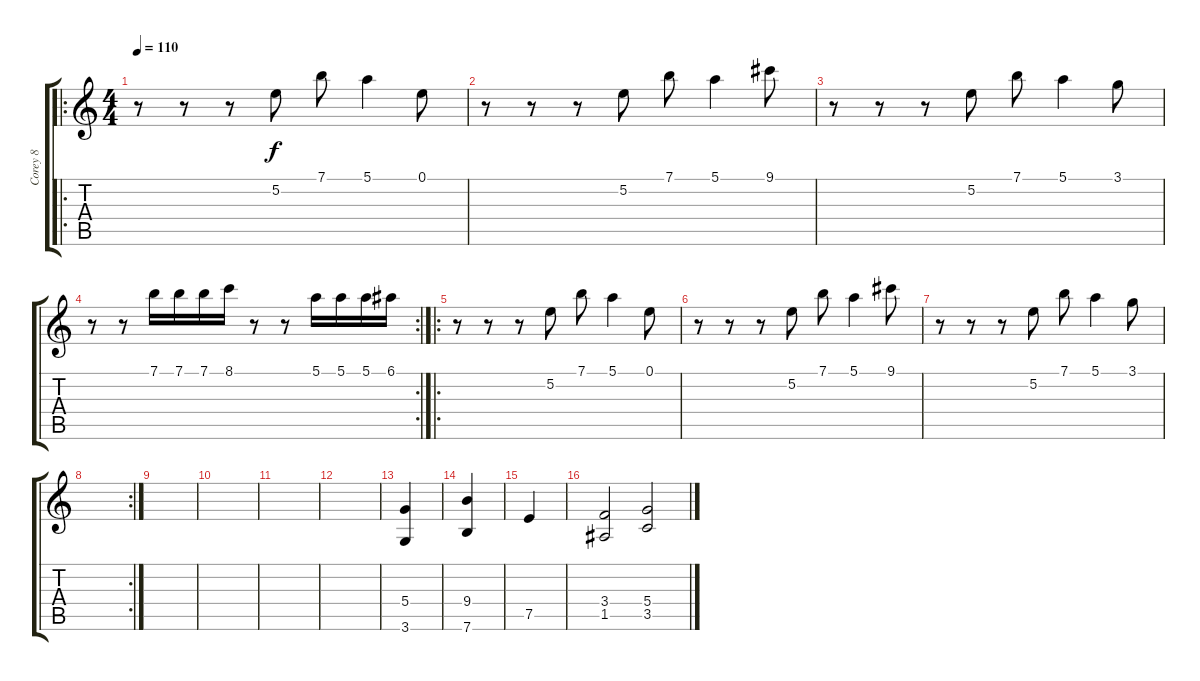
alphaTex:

\track ("Corey 8" "Corey 8") {instrument overdrivenguitar}
\staff {score tabs}
\tuning (E4 B3 G3 D3 A2 E2) {hide}
\ro
\ts (4 4)
\tempo 110
\clef g2
\ks c
r.8{dy f instrument overdrivenguitar} r.8 r.8 5.2.8 7.1.8 5.1.4 0.1.8 |
r.8 r.8 r.8 5.2.8 7.1.8 5.1.4 9.1.8 |
r.8 r.8 r.8 5.2.8 7.1.8 5.1.4 3.1.8 |
\rc 2
r.8 r.8 7.1.16 7.1.16 7.1.16 8.1.16 r.8 r.8 5.1.16 5.1.16 5.1.16 6.1.16 |
\ro
r.8 r.8 r.8 5.2.8 7.1.8 5.1.4 0.1.8 |
r.8 r.8 r.8 5.2.8 7.1.8 5.1.4 9.1.8 |
r.8 r.8 r.8 5.2.8 7.1.8 5.1.4 3.1.8 |
\rc 2
|
|
|
|
|
(5.4 3.6).4 |
(9.4 7.6).4 |
7.5.4 |
(3.4 1.5).2 (5.4 3.5).2
